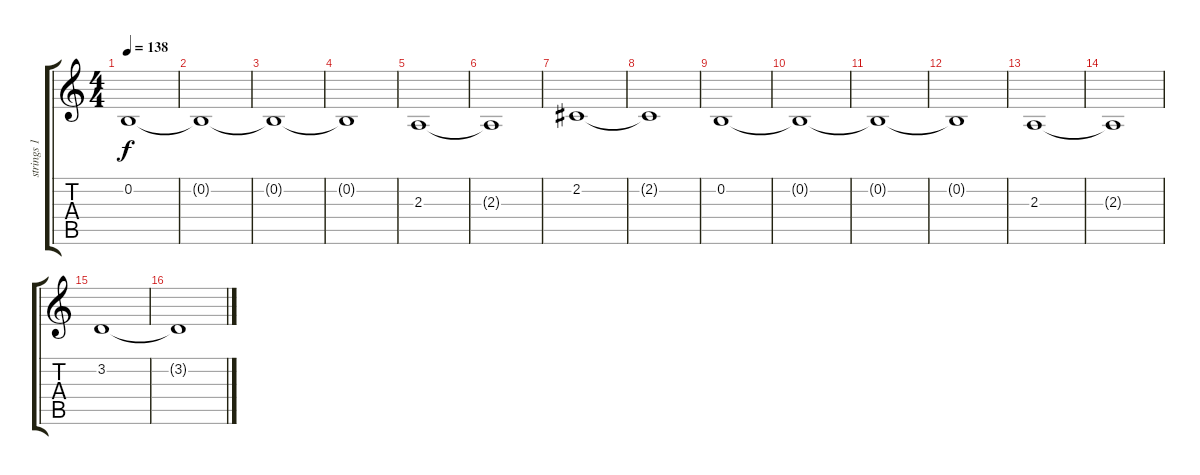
\track ("strings 1" "strings 1") {instrument stringensemble1}
\staff {score tabs}
\tuning (E4 B3 G3 D3 A2 E2) {hide}
\ts (4 4)
\tempo 138
\clef g2
\ks c
0.2.1{dy f} |
0.2{t}.1 |
0.2{t}.1 |
0.2{t}.1 |
2.3.1 |
2.3{t}.1 |
2.2.1 |
2.2{t}.1 |
0.2.1 |
0.2{t}.1 |
0.2{t}.1 |
0.2{t}.1 |
2.3.1 |
2.3{t}.1 |
3.2.1 |
3.2{t}.1
